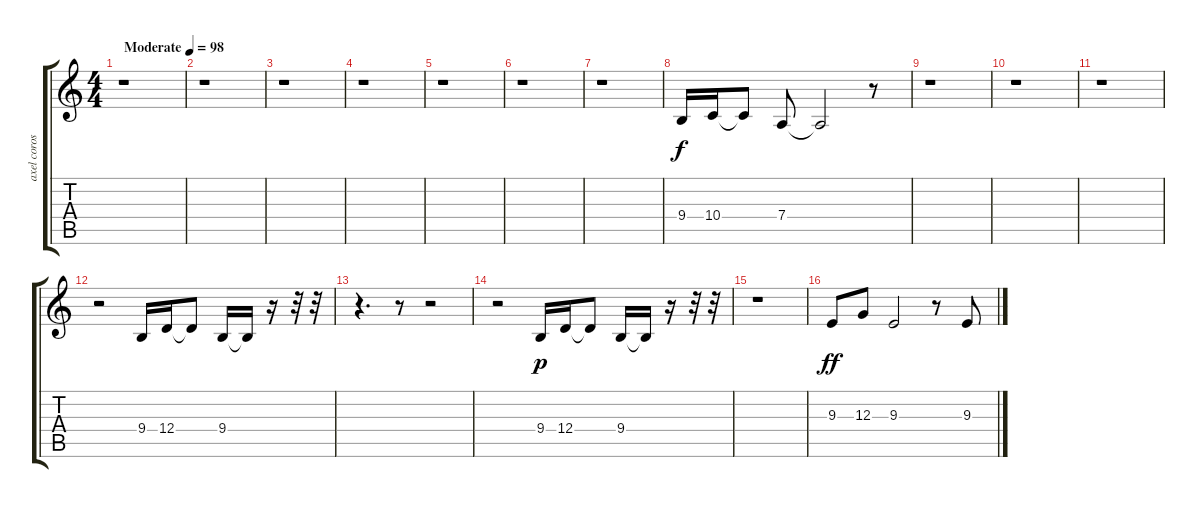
\track ("axel coros" "axel coros") {instrument clarinet}
\staff {score tabs}
\tuning (E4 B3 G3 D3 A2 E2) {hide}
\ts (4 4)
\tempo (98 "Moderate")
\clef g2
\ks c
r.1{dy f instrument clarinet} |
r.1 |
r.1 |
r.1 |
r.1 |
r.1 |
r.1 |
9.4.16 10.4.16 10.4{t}.8 7.4.8 7.4{t}.2 r.8 |
r.1 |
r.1 |
r.1 |
r.2 9.4.16 12.4.16 12.4{t}.8 9.4.16 9.4{t}.16 r.16 r.32 r.32 |
r.4{d} r.8 r.2 |
r.2 9.4.16{dy p} 12.4.16 12.4{t}.8 9.4.16 9.4{t}.16 r.16 r.32 r.32 |
r.1 |
9.3.8{dy ff} 12.3.8 9.3.2 r.8 9.3.8
